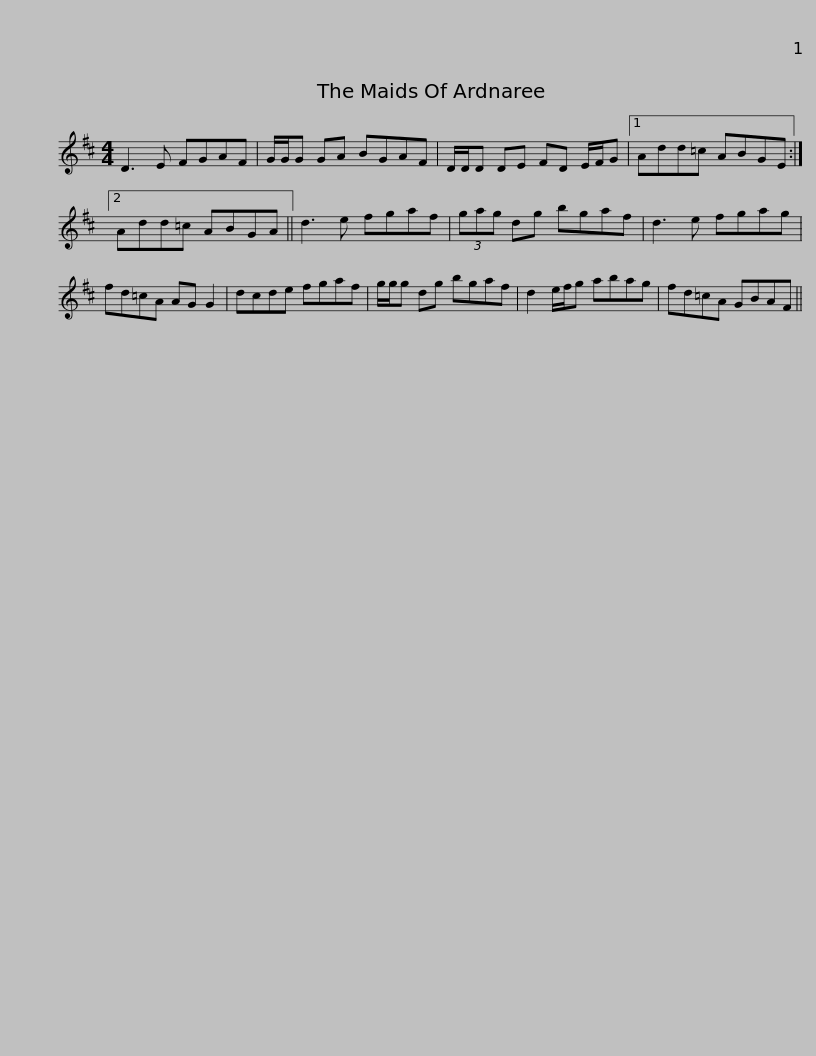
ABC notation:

X:1
L:1/8
M:4/4
I:linebreak $
K:D
V:1 treble
V:1
 D3 E FGAF | G/G/G GA BGAF | D/D/D DE FD E/F/G |1 Add=c ABGE :|2 Add=c ABGA ||$ %5
 d3 e fgaf | (3gag dg bgaf | d3 e fgag | fd=cA AG G2 | dcde fgaf |$ %10
 g/g/g dg bgaf | d2 e/f/g abag | fd=cA GBAF || %13
